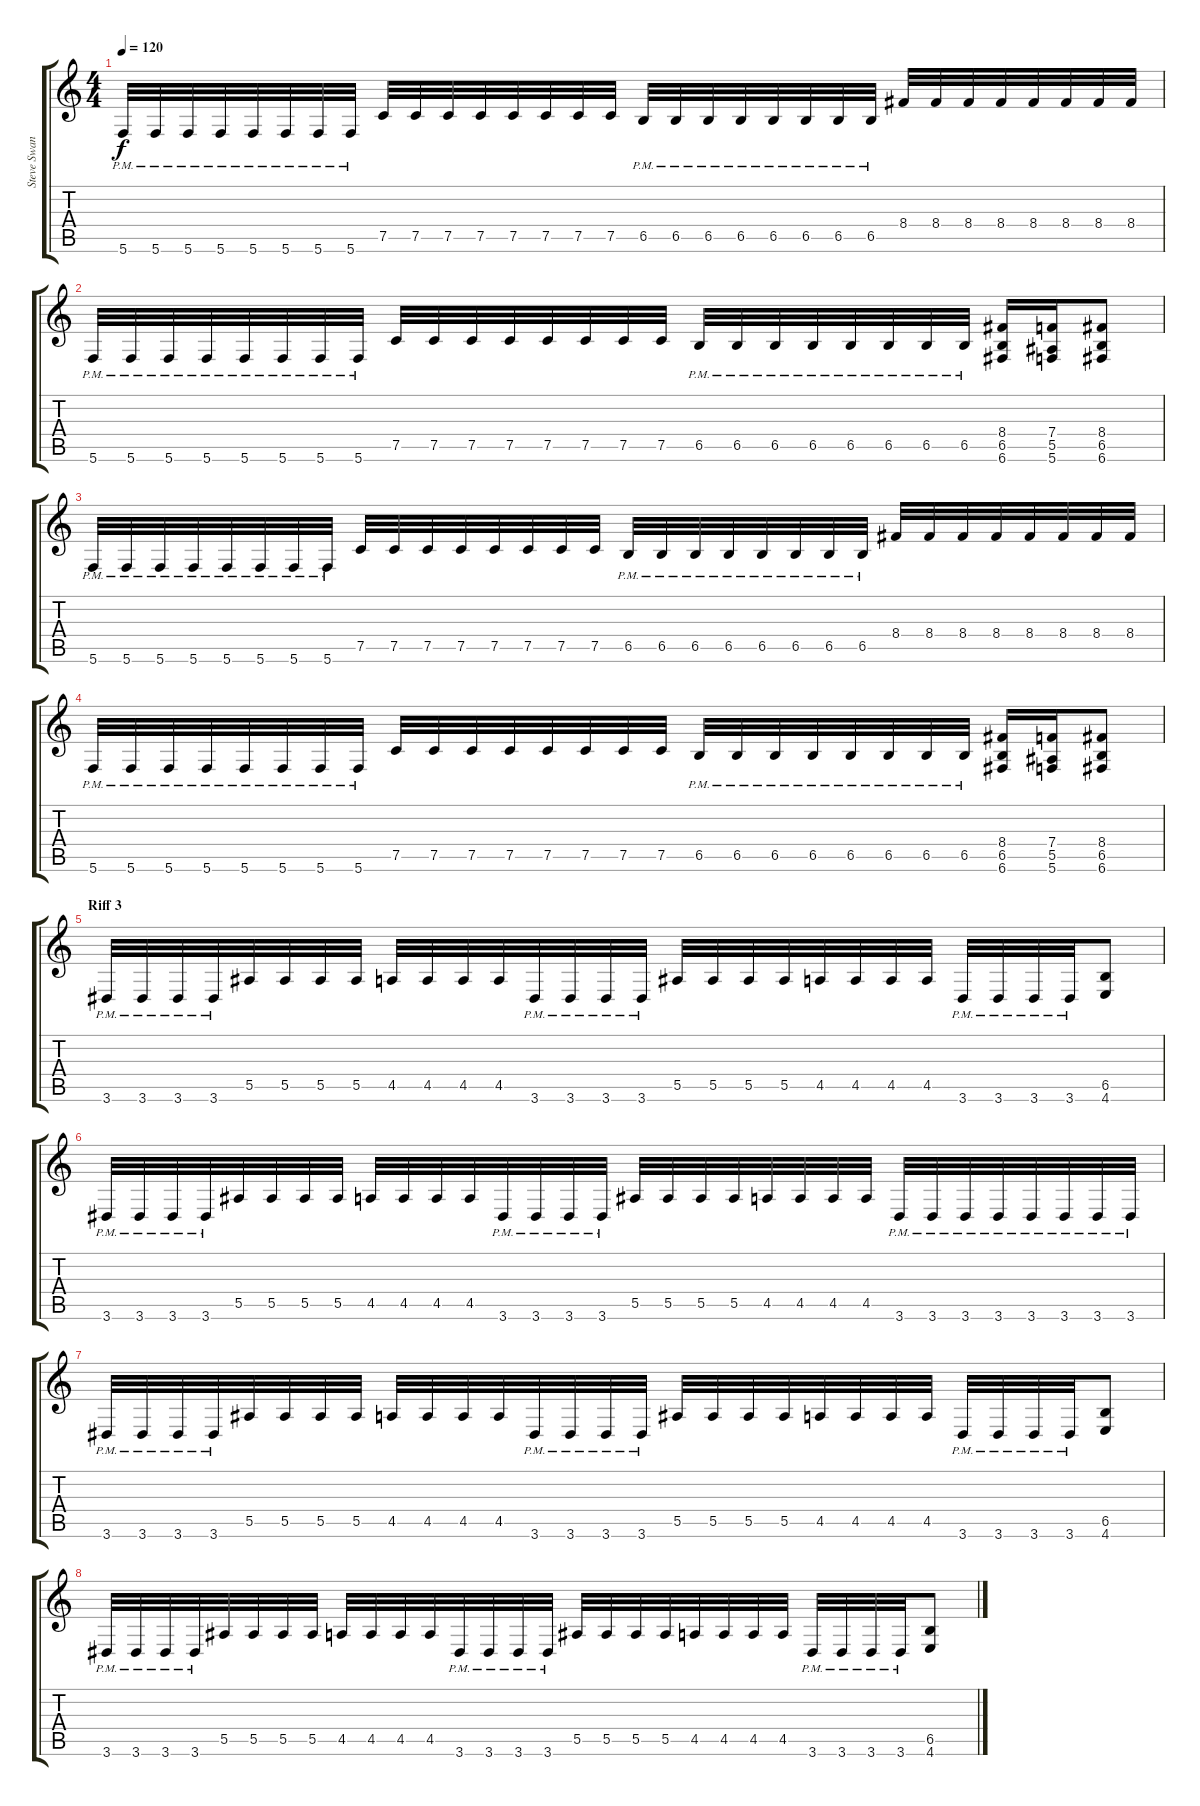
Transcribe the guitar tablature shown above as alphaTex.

\track ("Steve Swanson (Rhytm Guitar)" "Steve Swan") {instrument distortionguitar}
\staff {score tabs}
\tuning (C4 G3 Eb3 Bb2 F2 C2) {hide}
\ts (4 4)
\tempo 120
\clef g2
\ks c
5.6{pm}.32{dy f} 5.6{pm}.32 5.6{pm}.32 5.6{pm}.32 5.6{pm}.32 5.6{pm}.32 5.6{pm}.32 5.6{pm}.32 7.5.32 7.5.32 7.5.32 7.5.32 7.5.32 7.5.32 7.5.32 7.5.32 6.5{pm}.32 6.5{pm}.32 6.5{pm}.32 6.5{pm}.32 6.5{pm}.32 6.5{pm}.32 6.5{pm}.32 6.5{pm}.32 8.4.32 8.4.32 8.4.32 8.4.32 8.4.32 8.4.32 8.4.32 8.4.32 |
5.6{pm}.32 5.6{pm}.32 5.6{pm}.32 5.6{pm}.32 5.6{pm}.32 5.6{pm}.32 5.6{pm}.32 5.6{pm}.32 7.5.32 7.5.32 7.5.32 7.5.32 7.5.32 7.5.32 7.5.32 7.5.32 6.5{pm}.32 6.5{pm}.32 6.5{pm}.32 6.5{pm}.32 6.5{pm}.32 6.5{pm}.32 6.5{pm}.32 6.5{pm}.32 (8.4 6.5 6.6).16 (7.4 5.5 5.6).16 (8.4 6.5 6.6).8 |
5.6{pm}.32 5.6{pm}.32 5.6{pm}.32 5.6{pm}.32 5.6{pm}.32 5.6{pm}.32 5.6{pm}.32 5.6{pm}.32 7.5.32 7.5.32 7.5.32 7.5.32 7.5.32 7.5.32 7.5.32 7.5.32 6.5{pm}.32 6.5{pm}.32 6.5{pm}.32 6.5{pm}.32 6.5{pm}.32 6.5{pm}.32 6.5{pm}.32 6.5{pm}.32 8.4.32 8.4.32 8.4.32 8.4.32 8.4.32 8.4.32 8.4.32 8.4.32 |
5.6{pm}.32 5.6{pm}.32 5.6{pm}.32 5.6{pm}.32 5.6{pm}.32 5.6{pm}.32 5.6{pm}.32 5.6{pm}.32 7.5.32 7.5.32 7.5.32 7.5.32 7.5.32 7.5.32 7.5.32 7.5.32 6.5{pm}.32 6.5{pm}.32 6.5{pm}.32 6.5{pm}.32 6.5{pm}.32 6.5{pm}.32 6.5{pm}.32 6.5{pm}.32 (8.4 6.5 6.6).16 (7.4 5.5 5.6).16 (8.4 6.5 6.6).8 |
\section ("" "Riff 3")
3.6{pm}.32 3.6{pm}.32 3.6{pm}.32 3.6{pm}.32 5.5.32 5.5.32 5.5.32 5.5.32 4.5.32 4.5.32 4.5.32 4.5.32 3.6{pm}.32 3.6{pm}.32 3.6{pm}.32 3.6{pm}.32 5.5.32 5.5.32 5.5.32 5.5.32 4.5.32 4.5.32 4.5.32 4.5.32 3.6{pm}.32 3.6{pm}.32 3.6{pm}.32 3.6{pm}.32 (6.5 4.6).8 |
3.6{pm}.32 3.6{pm}.32 3.6{pm}.32 3.6{pm}.32 5.5.32 5.5.32 5.5.32 5.5.32 4.5.32 4.5.32 4.5.32 4.5.32 3.6{pm}.32 3.6{pm}.32 3.6{pm}.32 3.6{pm}.32 5.5.32 5.5.32 5.5.32 5.5.32 4.5.32 4.5.32 4.5.32 4.5.32 3.6{pm}.32 3.6{pm}.32 3.6{pm}.32 3.6{pm}.32 3.6{pm}.32 3.6{pm}.32 3.6{pm}.32 3.6{pm}.32 |
3.6{pm}.32 3.6{pm}.32 3.6{pm}.32 3.6{pm}.32 5.5.32 5.5.32 5.5.32 5.5.32 4.5.32 4.5.32 4.5.32 4.5.32 3.6{pm}.32 3.6{pm}.32 3.6{pm}.32 3.6{pm}.32 5.5.32 5.5.32 5.5.32 5.5.32 4.5.32 4.5.32 4.5.32 4.5.32 3.6{pm}.32 3.6{pm}.32 3.6{pm}.32 3.6{pm}.32 (6.5 4.6).8 |
3.6{pm}.32 3.6{pm}.32 3.6{pm}.32 3.6{pm}.32 5.5.32 5.5.32 5.5.32 5.5.32 4.5.32 4.5.32 4.5.32 4.5.32 3.6{pm}.32 3.6{pm}.32 3.6{pm}.32 3.6{pm}.32 5.5.32 5.5.32 5.5.32 5.5.32 4.5.32 4.5.32 4.5.32 4.5.32 3.6{pm}.32 3.6{pm}.32 3.6{pm}.32 3.6{pm}.32 (6.5 4.6).8
